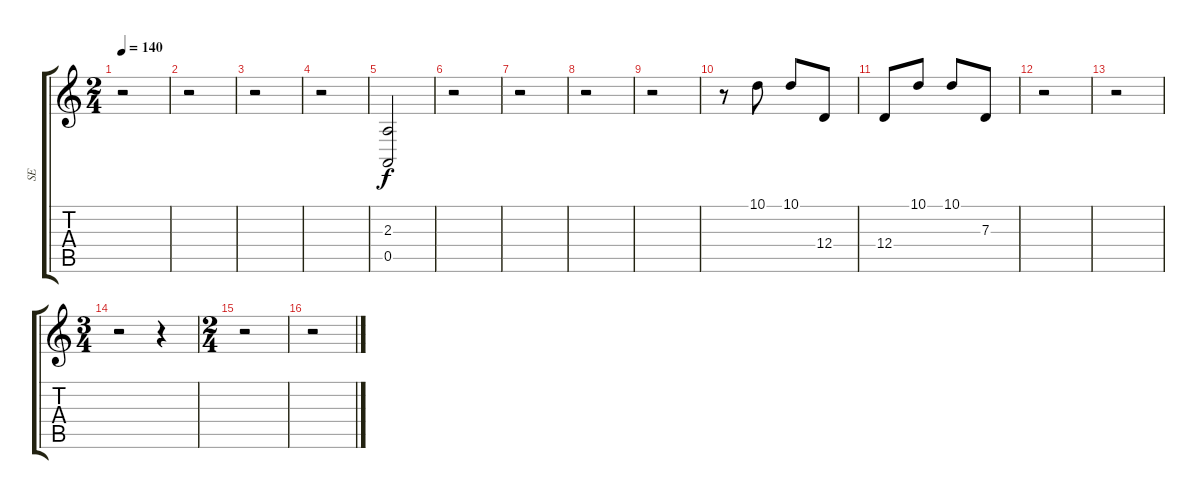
\track ("SE" "SE") {instrument stringensemble1}
\staff {score tabs}
\tuning (E4 B3 G3 D3 A2 E2) {hide}
\ts (2 4)
\tempo 140
\clef g2
\ks c
r.2{dy f} |
r.2 |
r.2 |
r.2 |
(2.3 0.5).2 |
r.2 |
r.2 |
r.2 |
r.2 |
r.8 10.1.8 10.1.8 12.4.8 |
12.4.8 10.1.8 10.1.8 7.3.8 |
r.2 |
r.2 |
\ts (3 4)
r.2 r.4 |
\ts (2 4)
r.2 |
r.2
